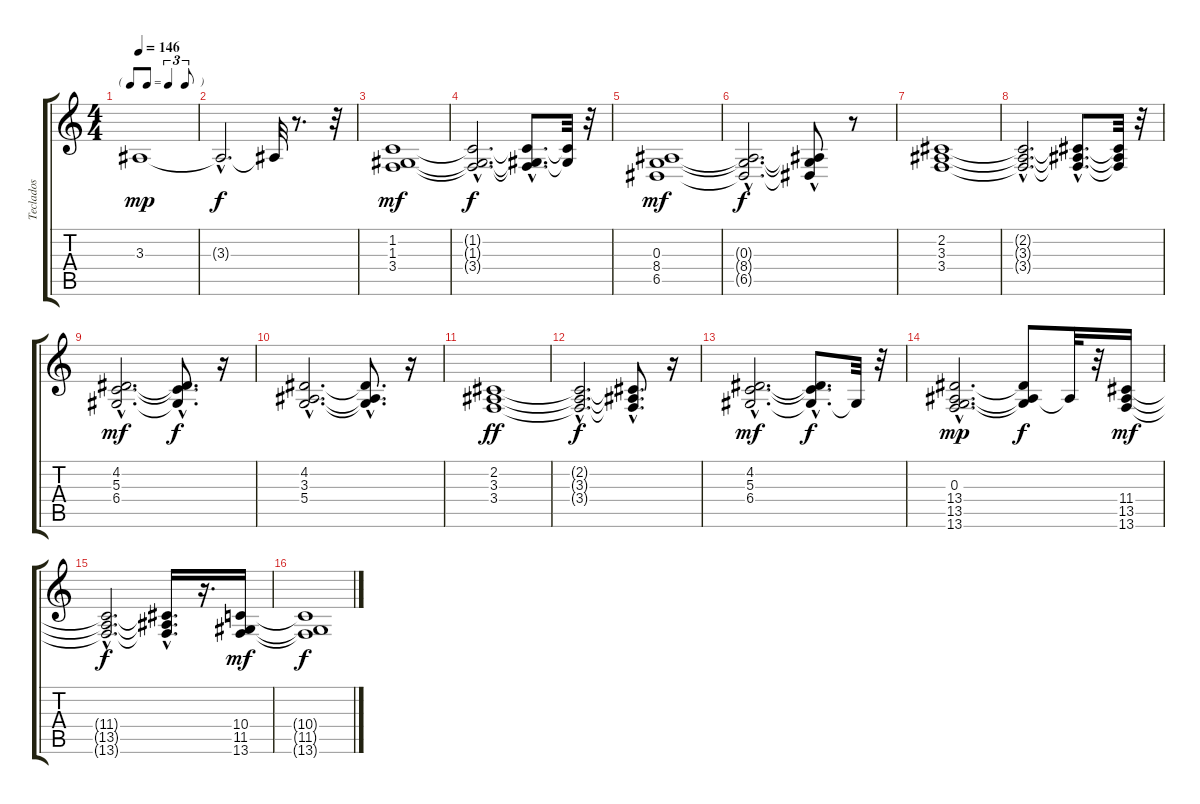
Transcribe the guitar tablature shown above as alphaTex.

\track ("Teclados" "Teclados") {instrument pad2warm}
\staff {score tabs}
\tuning (E4 B3 G3 D3 A2 E2) {hide}
\ts (4 4)
\tf triplet8th
\tempo 146
\clef g2
\ks c
3.3.1{dy mp} |
3.3{hac t}.2{d dy f} 3.3{t}.32 r.8{d} r.32 |
(1.2 1.3 3.4).1{dy mf} |
(1.2{hac t} 1.3{hac t} 3.4{hac t}).2{d dy f} (1.2{hac t} 1.3{hac t} 3.4{hac t}).8{d} (1.2{t} 1.3{t}).32 r.32 |
(0.3 8.4 6.5).1{dy mf} |
(0.3{hac t} 8.4{hac t} 6.5{hac t}).2{d dy f} (0.3{hac t} 8.4{t} 6.5{t}).8 r.8 |
(2.2 3.3 3.4).1 |
(2.2{hac t} 3.3{hac t} 3.4{hac t}).2{d} (2.2{hac t} 3.3{hac t} 3.4{hac t}).8{d} (2.2{t} 3.3{t} 3.4{t}).32 r.32 |
(4.2{hac} 5.3{hac} 6.4{hac}).2{d dy mf} (4.2{t} 5.3{t} 6.4{hac t}).8{d dy f} r.16 |
(4.2{hac} 3.3{hac} 5.4{hac}).2{d} (4.2{hac t} 3.3{hac t} 5.4{t}).8{d} r.16 |
(2.2 3.3 3.4).1{dy ff} |
(2.2{hac t} 3.3{hac t} 3.4{hac t}).2{d dy f} (2.2{hac t} 3.3{t} 3.4{t}).8{d} r.16 |
(4.2{hac} 5.3{hac} 6.4{hac}).2{d dy mf} (4.2{hac t} 5.3{hac t} 6.4{hac t}).8{d dy f} 6.4{t}.32 r.32 |
(0.3{hac} 13.4{hac} 13.5{hac} 13.6{hac}).2{d dy mp} (0.3{t} 13.4{t} 13.5{t}).8{dy f} 13.5{t}.32 r.32 (11.4 13.5 13.6).16{dy mf} |
(11.4{hac t} 13.5{hac t} 13.6{hac t}).2{d dy f} (11.4{t} 13.5{hac t} 13.6{t}).16{d} r.16{d} (10.4 11.5 13.6).16{dy mf} |
(10.4{t} 11.5{t} 13.6{t}).1{dy f}
